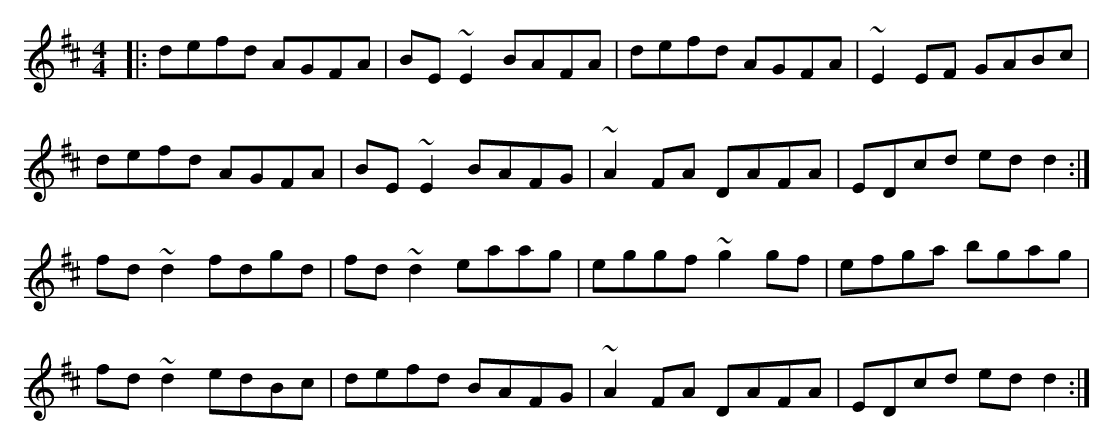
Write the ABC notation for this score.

X:1
M:4/4
K:D
|:defd AGFA|BE~E2 BAFA|defd AGFA|~E2EF GABc|
defd AGFA|BE~E2 BAFG|~A2FA DAFA|EDcd edd2:|
fd~d2 fdgd|fd~d2 eaag|eggf ~g2gf|efga bgag|
fd~d2 edBc|defd BAFG|~A2FA DAFA|EDcd edd2:|
